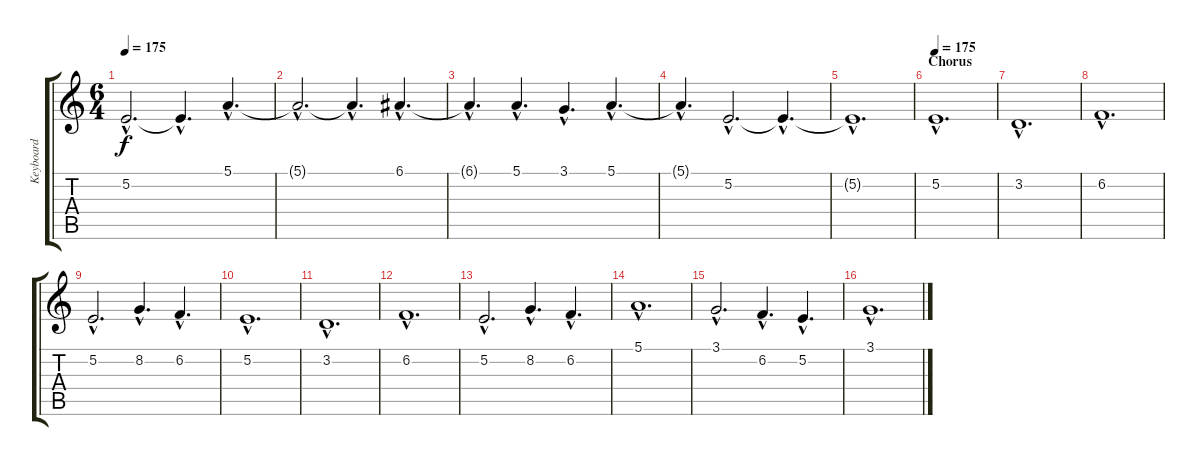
\track ("Keyboard" "Keyboard") {instrument lead2sawtooth}
\staff {score tabs}
\tuning (E4 B3 G3 D3 A2 E2) {hide}
\ts (6 4)
\tempo 175
\clef g2
\ks c
5.2{hac t}.2{d dy f} 5.2{hac t}.4{d} 5.1{hac}.4{d} |
5.1{hac t}.2{d} 5.1{hac t}.4{d} 6.1{hac}.4{d} |
6.1{hac t}.4{d} 5.1{hac}.4{d} 3.1{hac}.4{d} 5.1{hac}.4{d} |
5.1{hac t}.4{d} 5.2{hac}.2{d} 5.2{hac t}.4{d} |
5.2{hac t}.1{d} |
\section ("" "Chorus")
\tempo 175
5.2{hac}.1{d} |
3.2{hac}.1{d} |
6.2{hac}.1{d} |
5.2{hac}.2{d} 8.2{hac}.4{d} 6.2{hac}.4{d} |
5.2{hac}.1{d} |
3.2{hac}.1{d} |
6.2{hac}.1{d} |
5.2{hac}.2{d} 8.2{hac}.4{d} 6.2{hac}.4{d} |
5.1{hac}.1{d} |
3.1{hac}.2{d} 6.2{hac}.4{d} 5.2{hac}.4{d} |
3.1{hac}.1{d}
